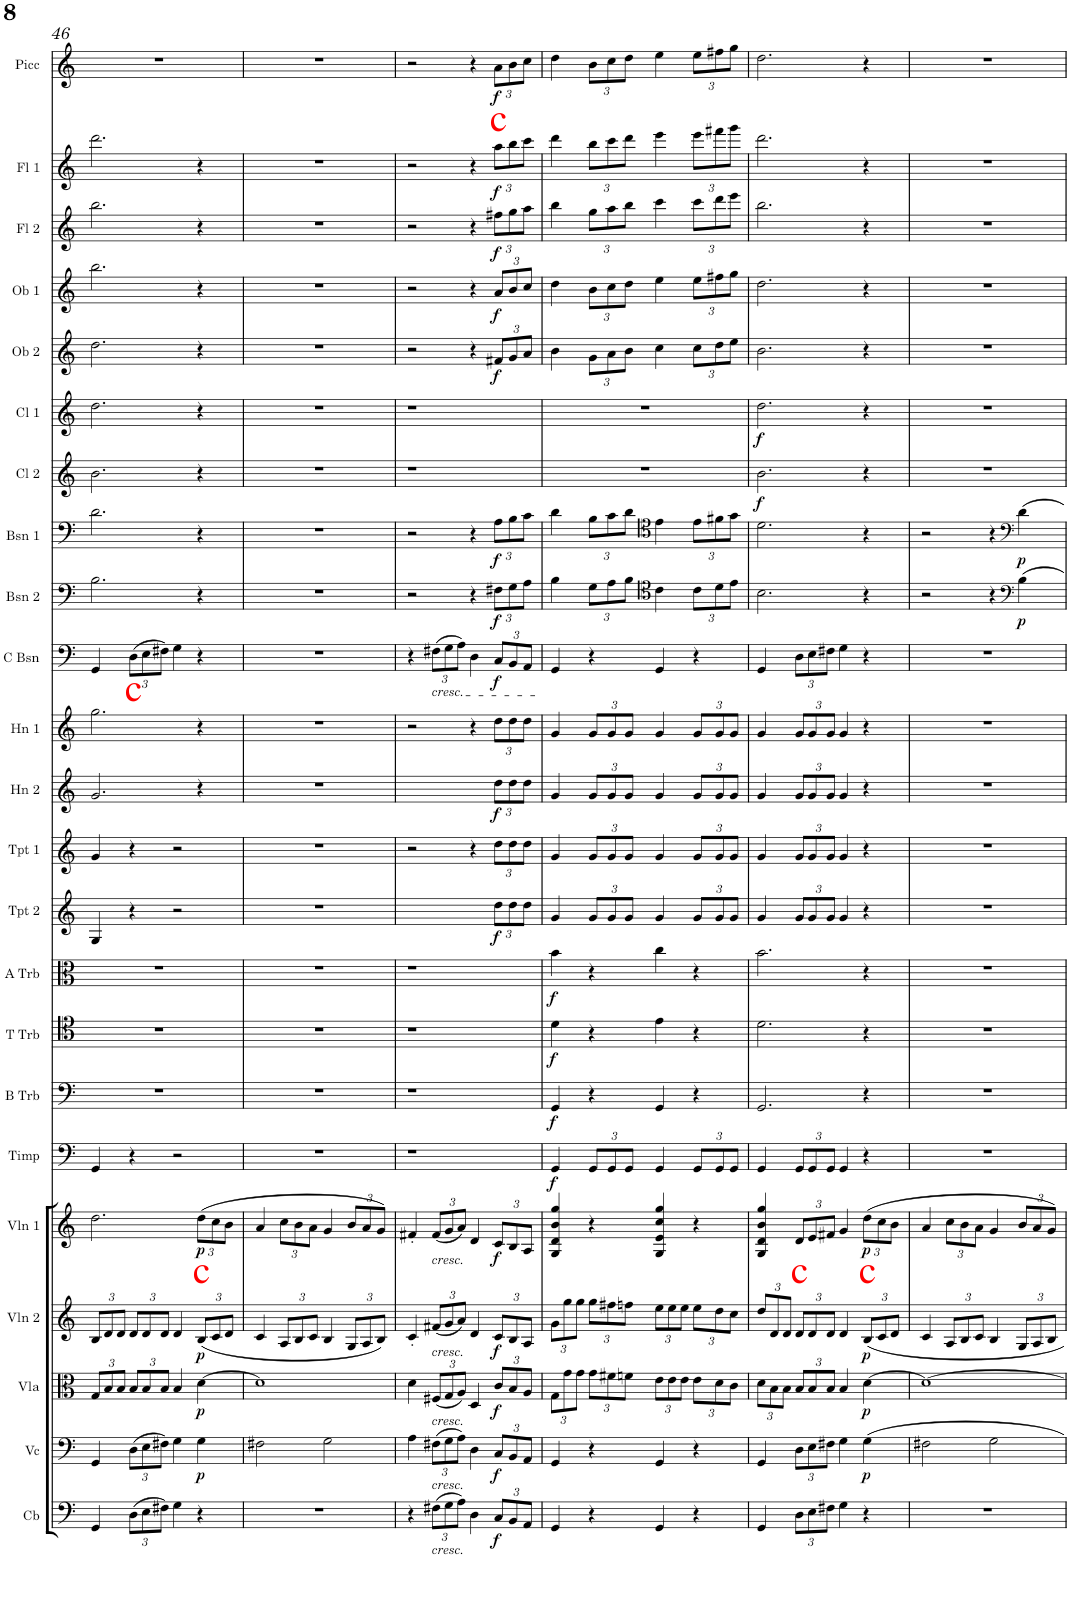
**kern	**dynam	**kern	**dynam	**kern	**dynam	**kern	**dynam	**kern	**text	**dynam	**kern	**dynam	**kern	**dynam	**kern	**dynam	**kern	**dynam	**kern	**dynam	**kern	**kern	**dynam	**kern	**kern	**text	**dynam	**kern	**dynam	**kern	**dynam	**kern	**dynam	**kern	**dynam	**kern	**dynam	**kern	**dynam	**kern	**dynam	**kern	**dynam	**kern	**text	**dynam
*part23	*part23	*part22	*part22	*part21	*part21	*part20	*part20	*part19	*part19	*part19	*part18	*part18	*part17	*part17	*part16	*part16	*part15	*part15	*part14	*part14	*part13	*part12	*part12	*part11	*part10	*part10	*part10	*part9	*part9	*part8	*part8	*part7	*part7	*part6	*part6	*part5	*part5	*part4	*part4	*part3	*part3	*part2	*part2	*part1	*part1	*part1
*staff23	*staff23	*staff22	*staff22	*staff21	*staff21	*staff20	*staff20	*staff19	*staff19	*staff19	*staff18	*staff18	*staff17	*staff17	*staff16	*staff16	*staff15	*staff15	*staff14	*staff14	*staff13	*staff12	*staff12	*staff11	*staff10	*staff10	*staff10	*staff9	*staff9	*staff8	*staff8	*staff7	*staff7	*staff6	*staff6	*staff5	*staff5	*staff4	*staff4	*staff3	*staff3	*staff2	*staff2	*staff1	*staff1	*staff1
*I"Contrabass	*	*I"Violoncello	*	*I"Viola	*	*I"Violin 2	*	*I"Violin 1	*	*	*I"C, G Timpani	*	*I"Bass Trombone	*	*I"Tenor Trombone	*	*I"Alto Trombone	*	*I"C Trumpet 2	*	*I"C Trumpet 1	*I"C Horn 2	*	*I"C Horn 1	*I"Contrabassoon	*	*	*I"Bassoon 2	*	*I"Bassoon 1	*	*I"C Clarinet 2	*	*I"C Clarinet 1	*	*I"Oboe 2	*	*I"Oboe 1	*	*I"Flute 2	*	*I"Flute 1	*	*I"Piccolo	*	*
*I'Cb	*	*I'Vc	*	*I'Vla	*	*I'Vln 2	*	*I'Vln 1	*	*	*I'Timp	*	*I'B Trb	*	*I'T Trb	*	*I'A Trb	*	*I'Tpt 2	*	*I'Tpt 1	*I'Hn 2	*	*I'Hn 1	*I'C Bsn	*	*	*I'Bsn 2	*	*I'Bsn 1	*	*I'Cl 2	*	*I'Cl 1	*	*I'Ob 2	*	*I'Ob 1	*	*I'Fl 2	*	*I'Fl 1	*	*I'Picc	*	*
!!LO:PB:g=z
*clefF4	*	*clefF4	*	*clefC3	*	*clefG2	*	*clefG2	*	*	*clefF4	*	*clefF4	*	*clefC4	*	*clefC3	*	*clefG2	*	*clefG2	*clefG2	*	*clefG2	*clefF4	*	*	*clefF4	*	*clefF4	*	*clefG2	*	*clefG2	*	*clefG2	*	*clefG2	*	*clefG2	*	*clefG2	*	*clefG2	*	*
*Trd7c12	*	*	*	*	*	*	*	*	*	*	*	*	*	*	*	*	*	*	*	*	*	*Trd7c12	*	*Trd7c12	*Trd7c12	*	*	*	*	*	*	*Trd1c2	*	*Trd1c2	*	*	*	*	*	*	*	*	*	*Trd-7c-12	*	*
*k[]	*	*k[]	*	*k[]	*	*k[]	*	*k[]	*	*	*k[]	*	*k[]	*	*k[]	*	*k[]	*	*k[]	*	*k[]	*k[]	*	*k[]	*k[]	*	*	*k[]	*	*k[]	*	*k[]	*	*k[]	*	*k[]	*	*k[]	*	*k[]	*	*k[]	*	*k[]	*	*
*M4/4	*	*M4/4	*	*M4/4	*	*M4/4	*	*M4/4	*	*	*M4/4	*	*M4/4	*	*M4/4	*	*M4/4	*	*M4/4	*	*M4/4	*M4/4	*	*M4/4	*M4/4	*	*	*M4/4	*	*M4/4	*	*M4/4	*	*M4/4	*	*M4/4	*	*M4/4	*	*M4/4	*	*M4/4	*	*M4/4	*	*
*met(c)	*	*met(c)	*	*met(c)	*	*met(c)	*	*met(c)	*	*	*met(c)	*	*met(c)	*	*met(c)	*	*met(c)	*	*met(c)	*	*met(c)	*met(c)	*	*met(c)	*met(c)	*	*	*met(c)	*	*met(c)	*	*met(c)	*	*met(c)	*	*met(c)	*	*met(c)	*	*met(c)	*	*met(c)	*	*met(c)	*	*
*	*	*	*	*Xbrackettup	*	*Xbrackettup	*	*	*	*	*	*	*	*	*	*	*	*	*	*	*	*	*	*	*	*	*	*	*	*	*	*	*	*	*	*	*	*	*	*	*	*	*	*	*	*
=46	=46	=46	=46	=46	=46	=46	=46	=46	=46	=46	=46	=46	=46	=46	=46	=46	=46	=46	=46	=46	=46	=46	=46	=46	=46	=46	=46	=46	=46	=46	=46	=46	=46	=46	=46	=46	=46	=46	=46	=46	=46	=46	=46	=46	=46	=46
4GG/	.	4GG/	.	12G/L	.	12B/L	.	2.dd\	.	.	4GG/	.	1r	.	1r	.	1r	.	4G/	.	4g/	2.g/	.	2.gg\	4GG/	.	.	2.B\	.	2.d\	.	2.b\	.	2.dd\	.	2.dd\	.	2.bb\	.	2.bb\	.	2.ddd\	.	1r	.	.
.	.	.	.	12B/	.	12d/	.	.	.	.	.	.	.	.	.	.	.	.	.	.	.	.	.	.	.	.	.	.	.	.	.	.	.	.	.	.	.	.	.	.	.	.	.	.	.	.
.	.	.	.	12B/J	.	12d/J	.	.	.	.	.	.	.	.	.	.	.	.	.	.	.	.	.	.	.	.	.	.	.	.	.	.	.	.	.	.	.	.	.	.	.	.	.	.	.	.
*Xbrackettup	*	*Xbrackettup	*	*	*	*	*	*	*	*	*	*	*	*	*	*	*	*	*	*	*	*	*	*	*Xbrackettup	*	*	*	*	*	*	*	*	*	*	*	*	*	*	*	*	*	*	*	*	*
!	!	!	!	!	!	!	!	!	!	!	!	!	!	!	!	!	!	!	!	!	!	!	!	!	!	!LO:LY:b:color=#FF0000	!	!	!	!	!	!	!	!	!	!	!	!	!	!	!	!	!	!	!	!
(12D\L	.	(12D\L	.	12B/L	.	12d/L	.	.	.	.	4r	.	.	.	.	.	.	.	4r	.	4r	.	.	.	(12D\L	c	.	.	.	.	.	.	.	.	.	.	.	.	.	.	.	.	.	.	.	.
12E\	.	12E\	.	12B/	.	12d/	.	.	.	.	.	.	.	.	.	.	.	.	.	.	.	.	.	.	12E\	.	.	.	.	.	.	.	.	.	.	.	.	.	.	.	.	.	.	.	.	.
12F#X\J)	.	12F#X\J)	.	12B/J	.	12d/J	.	.	.	.	.	.	.	.	.	.	.	.	.	.	.	.	.	.	12F#X\J)	.	.	.	.	.	.	.	.	.	.	.	.	.	.	.	.	.	.	.	.	.
4G\	.	4G\	.	4B/	.	4d/	.	.	.	.	2r	.	.	.	.	.	.	.	2r	.	2r	.	.	.	4G\	.	.	.	.	.	.	.	.	.	.	.	.	.	.	.	.	.	.	.	.	.
*	*	*	*	*	*	*	*	*Xbrackettup	*	*	*	*	*	*	*	*	*	*	*	*	*	*	*	*	*	*	*	*	*	*	*	*	*	*	*	*	*	*	*	*	*	*	*	*	*	*
!	!	!	!LO:DY:b	!	!LO:DY:b	!	!LO:DY:b	!	!LO:LY:b:color=#FF0000	!LO:DY:b	!	!	!	!	!	!	!	!	!	!	!	!	!	!	!	!	!	!	!	!	!	!	!	!	!	!	!	!	!	!	!	!	!	!	!	!
4r	.	4G\	p	[4d\	p	(12B/L	p	(12dd\L	c	p	.	.	.	.	.	.	.	.	.	.	.	4r	.	4r	4r	.	.	4r	.	4r	.	4r	.	4r	.	4r	.	4r	.	4r	.	4r	.	.	.	.
.	.	.	.	.	.	12c/	.	12cc\	.	.	.	.	.	.	.	.	.	.	.	.	.	.	.	.	.	.	.	.	.	.	.	.	.	.	.	.	.	.	.	.	.	.	.	.	.	.
.	.	.	.	.	.	12d/J	.	12b\J	.	.	.	.	.	.	.	.	.	.	.	.	.	.	.	.	.	.	.	.	.	.	.	.	.	.	.	.	.	.	.	.	.	.	.	.	.	.
=47	=47	=47	=47	=47	=47	=47	=47	=47	=47	=47	=47	=47	=47	=47	=47	=47	=47	=47	=47	=47	=47	=47	=47	=47	=47	=47	=47	=47	=47	=47	=47	=47	=47	=47	=47	=47	=47	=47	=47	=47	=47	=47	=47	=47	=47	=47
1r	.	2F#X\	.	1d]	.	4c/	.	4a/	.	.	1r	.	1r	.	1r	.	1r	.	1r	.	1r	1r	.	1r	1r	.	.	1r	.	1r	.	1r	.	1r	.	1r	.	1r	.	1r	.	1r	.	1r	.	.
.	.	.	.	.	.	12A/L	.	12cc\L	.	.	.	.	.	.	.	.	.	.	.	.	.	.	.	.	.	.	.	.	.	.	.	.	.	.	.	.	.	.	.	.	.	.	.	.	.	.
.	.	.	.	.	.	12B/	.	12b\	.	.	.	.	.	.	.	.	.	.	.	.	.	.	.	.	.	.	.	.	.	.	.	.	.	.	.	.	.	.	.	.	.	.	.	.	.	.
.	.	.	.	.	.	12c/J	.	12a\J	.	.	.	.	.	.	.	.	.	.	.	.	.	.	.	.	.	.	.	.	.	.	.	.	.	.	.	.	.	.	.	.	.	.	.	.	.	.
.	.	2G\	.	.	.	4B/	.	4g/	.	.	.	.	.	.	.	.	.	.	.	.	.	.	.	.	.	.	.	.	.	.	.	.	.	.	.	.	.	.	.	.	.	.	.	.	.	.
.	.	.	.	.	.	12G/L	.	12b/L	.	.	.	.	.	.	.	.	.	.	.	.	.	.	.	.	.	.	.	.	.	.	.	.	.	.	.	.	.	.	.	.	.	.	.	.	.	.
.	.	.	.	.	.	12A/	.	12a/	.	.	.	.	.	.	.	.	.	.	.	.	.	.	.	.	.	.	.	.	.	.	.	.	.	.	.	.	.	.	.	.	.	.	.	.	.	.
.	.	.	.	.	.	12B/J)	.	12g/J)	.	.	.	.	.	.	.	.	.	.	.	.	.	.	.	.	.	.	.	.	.	.	.	.	.	.	.	.	.	.	.	.	.	.	.	.	.	.
=48	=48	=48	=48	=48	=48	=48	=48	=48	=48	=48	=48	=48	=48	=48	=48	=48	=48	=48	=48	=48	=48	=48	=48	=48	=48	=48	=48	=48	=48	=48	=48	=48	=48	=48	=48	=48	=48	=48	=48	=48	=48	=48	=48	=48	=48	=48
4r	.	4A\	.	4d\	.	4c'/	.	4f#X'/	.	.	1r	.	1r	.	1r	.	1r	.	2.ryy	.	2r	2.ryy	.	2r	4r	.	.	2r	.	2r	.	1r	.	1r	.	2r	.	2r	.	2r	.	2r	.	2r	.	.
!	!	!	!	!	!	!	!	!	!	!	!	!	!	!	!	!	!	!	!	!	!	!	!	!	!LO:TX:b:i:t=cresc.	!	!	!	!	!	!	!	!	!	!	!	!	!	!	!	!	!	!	!	!	!
!	!	!	!	!	!	!	!	!LO:TX:b:i:t=cresc.	!	!	!	!	!	!	!	!	!	!	!	!	!	!	!	!	!	!	!	!	!	!	!	!	!	!	!	!	!	!	!	!	!	!	!	!	!	!
!	!	!	!	!	!	!LO:TX:b:i:t=cresc.	!	!	!	!	!	!	!	!	!	!	!	!	!	!	!	!	!	!	!	!	!	!	!	!	!	!	!	!	!	!	!	!	!	!	!	!	!	!	!	!
!	!	!	!	!LO:TX:b:i:t=cresc.	!	!	!	!	!	!	!	!	!	!	!	!	!	!	!	!	!	!	!	!	!	!	!	!	!	!	!	!	!	!	!	!	!	!	!	!	!	!	!	!	!	!
!	!	!LO:TX:b:i:t=cresc.	!	!	!	!	!	!	!	!	!	!	!	!	!	!	!	!	!	!	!	!	!	!	!	!	!	!	!	!	!	!	!	!	!	!	!	!	!	!	!	!	!	!	!	!
!LO:TX:b:i:t=cresc.	!	!	!	!	!	!	!	!	!	!	!	!	!	!	!	!	!	!	!	!	!	!	!	!	!	!	!	!	!	!	!	!	!	!	!	!	!	!	!	!	!	!	!	!	!	!
(12F#X\L	.	(12F#X\L	.	(12F#X/L	.	(12f#X/L	.	(12f#/L	.	.	.	.	.	.	.	.	.	.	.	.	.	.	.	.	(12F#X\L	.	.	.	.	.	.	.	.	.	.	.	.	.	.	.	.	.	.	.	.	.
12G\	.	12G\	.	12G/	.	12g/	.	12g/	.	.	.	.	.	.	.	.	.	.	.	.	.	.	.	.	12G\	.	.	.	.	.	.	.	.	.	.	.	.	.	.	.	.	.	.	.	.	.
12A\J)	.	12A\J)	.	12A/J)	.	12a/J)	.	12a/J)	.	.	.	.	.	.	.	.	.	.	.	.	.	.	.	.	12A\J)	.	.	.	.	.	.	.	.	.	.	.	.	.	.	.	.	.	.	.	.	.
4D\	.	4D\	.	4D/	.	4d/	.	4d/	.	.	.	.	.	.	.	.	.	.	.	.	4r	.	.	4r	4D\	.	.	4r	.	4r	.	.	.	.	.	4r	.	4r	.	4r	.	4r	.	4r	.	.
*	*	*	*	*	*	*	*	*	*	*	*	*	*	*	*	*	*	*	*Xbrackettup	*	*Xbrackettup	*Xbrackettup	*	*Xbrackettup	*	*	*	*Xbrackettup	*	*Xbrackettup	*	*	*	*	*	*Xbrackettup	*	*Xbrackettup	*	*Xbrackettup	*	*Xbrackettup	*	*Xbrackettup	*	*
!	!LO:DY:b	!	!LO:DY:b	!	!LO:DY:b	!	!LO:DY:b	!	!	!LO:DY:b	!	!	!	!	!	!	!	!	!	!LO:DY:b	!	!	!LO:DY:b	!	!	!	!LO:DY:b	!	!LO:DY:b	!	!LO:DY:b	!	!	!	!	!	!LO:DY:b	!	!LO:DY:b	!	!LO:DY:b	!	!LO:DY:b	!	!LO:LY:b:color=#FF0000	!LO:DY:b
12C/L	f	12C/L	f	12c/L	f	12c/L	f	12c/L	.	f	.	.	.	.	.	.	.	.	12dd\L	f	12dd\L	12dd\L	f	12dd\L	12C/L	.	f	12F#X\L	f	12A\L	f	.	.	.	.	12f#X/L	f	12a/L	f	12ff#X\L	f	12aa\L	f	12a\L	c	f
12BB/	.	12BB/	.	12B/	.	12B/	.	12B/	.	.	.	.	.	.	.	.	.	.	12dd\	.	12dd\	12dd\	.	12dd\	12BB/	.	.	12G\	.	12B\	.	.	.	.	.	12g/	.	12b/	.	12gg\	.	12bb\	.	12b\	.	.
12AA/J	.	12AA/J	.	12A/J	.	12A/J	.	12A/J	.	.	.	.	.	.	.	.	.	.	12dd\J	.	12dd\J	12dd\J	.	12dd\J	12AA/J	.	.	12A\J	.	12c\J	.	.	.	.	.	12a/J	.	12cc/J	.	12aa\J	.	12ccc\J	.	12cc\J	.	.
=49	=49	=49	=49	=49	=49	=49	=49	=49	=49	=49	=49	=49	=49	=49	=49	=49	=49	=49	=49	=49	=49	=49	=49	=49	=49	=49	=49	=49	=49	=49	=49	=49	=49	=49	=49	=49	=49	=49	=49	=49	=49	=49	=49	=49	=49	=49
!	!	!	!	!	!	!	!	!	!	!	!	!LO:DY:b	!	!LO:DY:b	!	!LO:DY:b	!	!LO:DY:b	!	!	!	!	!	!	!	!	!	!	!	!	!	!	!	!	!	!	!	!	!	!	!	!	!	!	!	!
4GG/	.	4GG/	.	12G\L	.	12g\L	.	4G/ 4d/ 4b/ 4gg/	.	.	4GG/	f	4GG/	f	4d\	f	4b\	f	4g/	.	4g/	4g/	.	4g/	4GG/	.	.	4B\	.	4d\	.	1r	.	1r	.	4b\	.	4dd\	.	4bb\	.	4ddd\	.	4dd\	.	.
.	.	.	.	12g\	.	12gg\	.	.	.	.	.	.	.	.	.	.	.	.	.	.	.	.	.	.	.	.	.	.	.	.	.	.	.	.	.	.	.	.	.	.	.	.	.	.	.	.
.	.	.	.	12g\J	.	12gg\J	.	.	.	.	.	.	.	.	.	.	.	.	.	.	.	.	.	.	.	.	.	.	.	.	.	.	.	.	.	.	.	.	.	.	.	.	.	.	.	.
*	*	*	*	*	*	*	*	*	*	*	*Xbrackettup	*	*	*	*	*	*	*	*	*	*	*	*	*	*	*	*	*	*	*	*	*	*	*	*	*	*	*	*	*	*	*	*	*	*	*
4r	.	4r	.	12g\L	.	12gg\L	.	4r	.	.	12GG/L	.	4r	.	4r	.	4r	.	12g/L	.	12g/L	12g/L	.	12g/L	4r	.	.	12G\L	.	12B\L	.	.	.	.	.	12g\L	.	12b\L	.	12gg\L	.	12bb\L	.	12b\L	.	.
.	.	.	.	12f#X\	.	12ff#X\	.	.	.	.	12GG/	.	.	.	.	.	.	.	12g/	.	12g/	12g/	.	12g/	.	.	.	12A\	.	12c\	.	.	.	.	.	12a\	.	12cc\	.	12aa\	.	12ccc\	.	12cc\	.	.
.	.	.	.	12fn\J	.	12ffn\J	.	.	.	.	12GG/J	.	.	.	.	.	.	.	12g/J	.	12g/J	12g/J	.	12g/J	.	.	.	12B\J	.	12d\J	.	.	.	.	.	12b\J	.	12dd\J	.	12bb\J	.	12ddd\J	.	12dd\J	.	.
*	*	*	*	*	*	*	*	*	*	*	*	*	*	*	*	*	*	*	*	*	*	*	*	*	*	*	*	*clefC4	*	*clefC4	*	*	*	*	*	*	*	*	*	*	*	*	*	*	*	*
4GG/	.	4GG/	.	12e\L	.	12ee\L	.	4G/ 4e/ 4cc/ 4gg/	.	.	4GG/	.	4GG/	.	4e\	.	4cc\	.	4g/	.	4g/	4g/	.	4g/	4GG/	.	.	4c\	.	4e\	.	.	.	.	.	4cc\	.	4ee\	.	4ccc\	.	4eee\	.	4ee\	.	.
.	.	.	.	12e\	.	12ee\	.	.	.	.	.	.	.	.	.	.	.	.	.	.	.	.	.	.	.	.	.	.	.	.	.	.	.	.	.	.	.	.	.	.	.	.	.	.	.	.
.	.	.	.	12e\J	.	12ee\J	.	.	.	.	.	.	.	.	.	.	.	.	.	.	.	.	.	.	.	.	.	.	.	.	.	.	.	.	.	.	.	.	.	.	.	.	.	.	.	.
4r	.	4r	.	12e\L	.	12ee\L	.	4r	.	.	12GG/L	.	4r	.	4r	.	4r	.	12g/L	.	12g/L	12g/L	.	12g/L	4r	.	.	12c\L	.	12e\L	.	.	.	.	.	12cc\L	.	12ee\L	.	12ccc\L	.	12eee\L	.	12ee\L	.	.
.	.	.	.	12d\	.	12dd\	.	.	.	.	12GG/	.	.	.	.	.	.	.	12g/	.	12g/	12g/	.	12g/	.	.	.	12d\	.	12f#X\	.	.	.	.	.	12dd\	.	12ff#X\	.	12ddd\	.	12fff#X\	.	12ff#X\	.	.
.	.	.	.	12c\J	.	12cc\J	.	.	.	.	12GG/J	.	.	.	.	.	.	.	12g/J	.	12g/J	12g/J	.	12g/J	.	.	.	12e\J	.	12g\J	.	.	.	.	.	12ee\J	.	12gg\J	.	12eee\J	.	12ggg\J	.	12gg\J	.	.
=50	=50	=50	=50	=50	=50	=50	=50	=50	=50	=50	=50	=50	=50	=50	=50	=50	=50	=50	=50	=50	=50	=50	=50	=50	=50	=50	=50	=50	=50	=50	=50	=50	=50	=50	=50	=50	=50	=50	=50	=50	=50	=50	=50	=50	=50	=50
!	!	!	!	!	!	!	!	!	!	!	!	!	!	!	!	!	!	!	!	!	!	!	!	!	!	!	!	!	!	!	!	!	!LO:DY:b	!	!LO:DY:b	!	!	!	!	!	!	!	!	!	!	!
4GG/	.	4GG/	.	12d\L	.	12dd/L	.	4G/ 4d/ 4b/ 4gg/	.	.	4GG/	.	2.GG/	.	2.d\	.	2.b\	.	4g/	.	4g/	4g/	.	4g/	4GG/	.	.	2.B\	.	2.d\	.	2.b\	f	2.dd\	f	2.b\	.	2.dd\	.	2.bb\	.	2.ddd\	.	2.dd\	.	.
.	.	.	.	12B\	.	12d/	.	.	.	.	.	.	.	.	.	.	.	.	.	.	.	.	.	.	.	.	.	.	.	.	.	.	.	.	.	.	.	.	.	.	.	.	.	.	.	.
.	.	.	.	12B\J	.	12d/J	.	.	.	.	.	.	.	.	.	.	.	.	.	.	.	.	.	.	.	.	.	.	.	.	.	.	.	.	.	.	.	.	.	.	.	.	.	.	.	.
!	!	!	!	!	!	!	!	!	!LO:LY:b:color=#FF0000	!	!	!	!	!	!	!	!	!	!	!	!	!	!	!	!	!	!	!	!	!	!	!	!	!	!	!	!	!	!	!	!	!	!	!	!	!
12D\L	.	12D\L	.	12B/L	.	12d/L	.	12d/L	c	.	12GG/L	.	.	.	.	.	.	.	12g/L	.	12g/L	12g/L	.	12g/L	12D\L	.	.	.	.	.	.	.	.	.	.	.	.	.	.	.	.	.	.	.	.	.
12E\	.	12E\	.	12B/	.	12d/	.	12e/	.	.	12GG/	.	.	.	.	.	.	.	12g/	.	12g/	12g/	.	12g/	12E\	.	.	.	.	.	.	.	.	.	.	.	.	.	.	.	.	.	.	.	.	.
12F#X\J	.	12F#X\J	.	12B/J	.	12d/J	.	12f#X/J	.	.	12GG/J	.	.	.	.	.	.	.	12g/J	.	12g/J	12g/J	.	12g/J	12F#X\J	.	.	.	.	.	.	.	.	.	.	.	.	.	.	.	.	.	.	.	.	.
4G\	.	4G\	.	4B/	.	4d/	.	4g/	.	.	4GG/	.	.	.	.	.	.	.	4g/	.	4g/	4g/	.	4g/	4G\	.	.	.	.	.	.	.	.	.	.	.	.	.	.	.	.	.	.	.	.	.
!	!	!	!LO:DY:b	!	!LO:DY:b	!	!LO:DY:b	!	!LO:LY:b:color=#FF0000	!LO:DY:b	!	!	!	!	!	!	!	!	!	!	!	!	!	!	!	!	!	!	!	!	!	!	!	!	!	!	!	!	!	!	!	!	!	!	!	!
4r	.	4G\	p	[4d\	p	12B/L	p	(12dd\L	c	p	4r	.	4r	.	4r	.	4r	.	4r	.	4r	4r	.	4r	4r	.	.	4r	.	4r	.	4r	.	4r	.	4r	.	4r	.	4r	.	4r	.	4r	.	.
.	.	.	.	.	.	12c/	.	12cc\	.	.	.	.	.	.	.	.	.	.	.	.	.	.	.	.	.	.	.	.	.	.	.	.	.	.	.	.	.	.	.	.	.	.	.	.	.	.
.	.	.	.	.	.	12d/J	.	12b\J	.	.	.	.	.	.	.	.	.	.	.	.	.	.	.	.	.	.	.	.	.	.	.	.	.	.	.	.	.	.	.	.	.	.	.	.	.	.
=51	=51	=51	=51	=51	=51	=51	=51	=51	=51	=51	=51	=51	=51	=51	=51	=51	=51	=51	=51	=51	=51	=51	=51	=51	=51	=51	=51	=51	=51	=51	=51	=51	=51	=51	=51	=51	=51	=51	=51	=51	=51	=51	=51	=51	=51	=51
1r	.	2F#X\	.	1d_	.	4c/	.	4a/	.	.	1r	.	1r	.	1r	.	1r	.	1r	.	1r	1r	.	1r	1r	.	.	2r	.	2r	.	1r	.	1r	.	1r	.	1r	.	1r	.	1r	.	1r	.	.
.	.	.	.	.	.	12A/L	.	12cc\L	.	.	.	.	.	.	.	.	.	.	.	.	.	.	.	.	.	.	.	.	.	.	.	.	.	.	.	.	.	.	.	.	.	.	.	.	.	.
.	.	.	.	.	.	12B/	.	12b\	.	.	.	.	.	.	.	.	.	.	.	.	.	.	.	.	.	.	.	.	.	.	.	.	.	.	.	.	.	.	.	.	.	.	.	.	.	.
.	.	.	.	.	.	12c/J	.	12a\J	.	.	.	.	.	.	.	.	.	.	.	.	.	.	.	.	.	.	.	.	.	.	.	.	.	.	.	.	.	.	.	.	.	.	.	.	.	.
.	.	2G\	.	.	.	4B/	.	4g/	.	.	.	.	.	.	.	.	.	.	.	.	.	.	.	.	.	.	.	4r	.	4r	.	.	.	.	.	.	.	.	.	.	.	.	.	.	.	.
*	*	*	*	*	*	*	*	*	*	*	*	*	*	*	*	*	*	*	*	*	*	*	*	*	*	*	*	*clefF4	*	*clefF4	*	*	*	*	*	*	*	*	*	*	*	*	*	*	*	*
!	!	!	!	!	!	!	!	!	!	!	!	!	!	!	!	!	!	!	!	!	!	!	!	!	!	!	!	!	!LO:DY:b	!	!LO:DY:b	!	!	!	!	!	!	!	!	!	!	!	!	!	!	!
.	.	.	.	.	.	12G/L	.	12b/L	.	.	.	.	.	.	.	.	.	.	.	.	.	.	.	.	.	.	.	4B\	p	4d\	p	.	.	.	.	.	.	.	.	.	.	.	.	.	.	.
.	.	.	.	.	.	12A/	.	12a/	.	.	.	.	.	.	.	.	.	.	.	.	.	.	.	.	.	.	.	.	.	.	.	.	.	.	.	.	.	.	.	.	.	.	.	.	.	.
.	.	.	.	.	.	12B/J	.	12g/J)	.	.	.	.	.	.	.	.	.	.	.	.	.	.	.	.	.	.	.	.	.	.	.	.	.	.	.	.	.	.	.	.	.	.	.	.	.	.
=	=	=	=	=	=	=	=	=	=	=	=	=	=	=	=	=	=	=	=	=	=	=	=	=	=	=	=	=	=	=	=	=	=	=	=	=	=	=	=	=	=	=	=	=	=	=
*-	*-	*-	*-	*-	*-	*-	*-	*-	*-	*-	*-	*-	*-	*-	*-	*-	*-	*-	*-	*-	*-	*-	*-	*-	*-	*-	*-	*-	*-	*-	*-	*-	*-	*-	*-	*-	*-	*-	*-	*-	*-	*-	*-	*-	*-	*-
